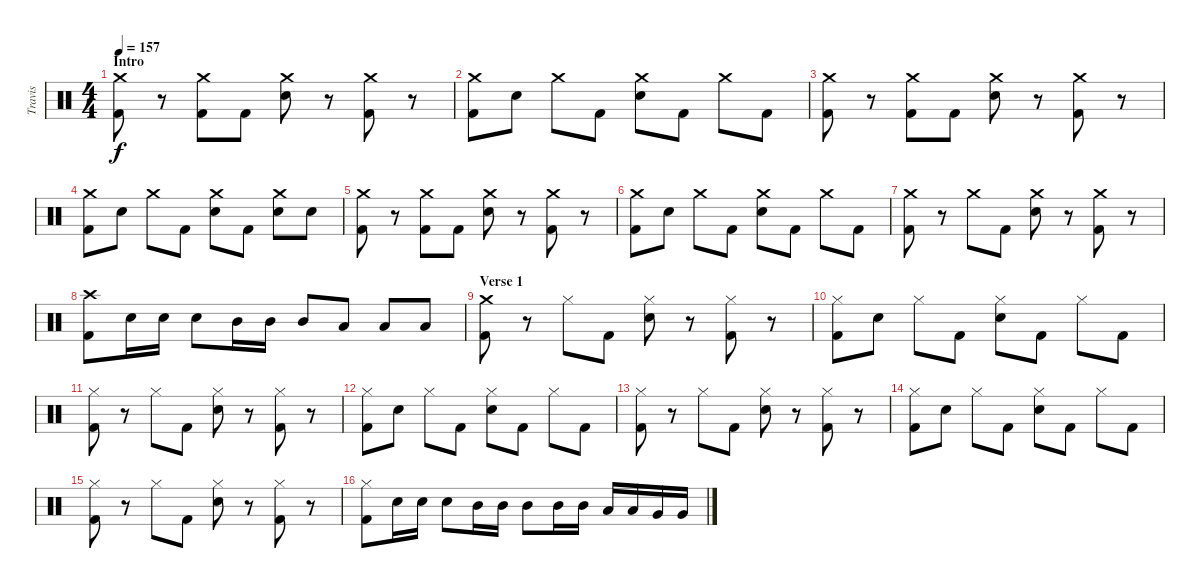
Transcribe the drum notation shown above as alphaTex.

\track ("Travis" "Travis") {instrument percussion}
\staff {score}
\articulation defaults
\ts (4 4)
\section ("" "Intro")
\tempo 157
\clef neutral
\ks c
("Crash medium (hit)" "Kick (hit) 2").8{dy f} r.8 ("Crash medium (hit)" "Kick (hit) 2").8 "Kick (hit) 2".8 ("Crash medium (hit)" "Electric Snare (hit)").8 r.8 ("Crash medium (hit)" "Kick (hit) 2").8 r.8 |
("Crash medium (hit)" "Kick (hit) 2").8 "Electric Snare (hit)".8 "Crash medium (hit)".8 "Kick (hit) 2".8 ("Crash medium (hit)" "Electric Snare (hit)").8 "Kick (hit) 2".8 "Crash medium (hit)".8 "Kick (hit) 2".8 |
("Crash medium (hit)" "Kick (hit) 2").8 r.8 ("Crash medium (hit)" "Kick (hit) 2").8 "Kick (hit) 2".8 ("Crash medium (hit)" "Electric Snare (hit)").8 r.8 ("Crash medium (hit)" "Kick (hit) 2").8 r.8 |
("Crash medium (hit)" "Kick (hit) 2").8 "Electric Snare (hit)".8 "Crash medium (hit)".8 "Kick (hit) 2".8 ("Crash medium (hit)" "Electric Snare (hit)").8 "Kick (hit) 2".8 ("Crash medium (hit)" "Electric Snare (hit)").8 "Electric Snare (hit)".8 |
("Crash medium (hit)" "Kick (hit) 2").8 r.8 ("Crash medium (hit)" "Kick (hit) 2").8 "Kick (hit) 2".8 ("Crash medium (hit)" "Electric Snare (hit)").8 r.8 ("Crash medium (hit)" "Kick (hit) 2").8 r.8 |
("Crash medium (hit)" "Kick (hit) 2").8 "Electric Snare (hit)".8 "Crash medium (hit)".8 "Kick (hit) 2".8 ("Crash medium (hit)" "Electric Snare (hit)").8 "Kick (hit) 2".8 "Crash medium (hit)".8 "Kick (hit) 2".8 |
("Crash medium (hit)" "Kick (hit) 2").8 r.8 "Crash medium (hit)".8 "Kick (hit) 2".8 ("Crash medium (hit)" "Electric Snare (hit)").8 r.8 ("Crash medium (hit)" "Kick (hit) 2").8 r.8 |
("Crash high (hit)" "Kick (hit) 2").8 "Electric Snare (hit)".16 "Electric Snare (hit)".16 "Electric Snare (hit)".8 "Mid Tom (hit)".16 "Mid Tom (hit)".16 "Mid Tom (hit)".8 "Low Tom (hit)".8 "Low Tom (hit)".8 "Low Tom (hit)".8 |
\section ("" "Verse 1")
("Crash medium (hit)" "Kick (hit) 2").8 r.8 "Hi-Hat (closed)".8 "Kick (hit) 2".8 ("Hi-Hat (closed)" "Electric Snare (hit)").8 r.8 ("Hi-Hat (closed)" "Kick (hit) 2").8 r.8 |
("Hi-Hat (closed)" "Kick (hit) 2").8 "Electric Snare (hit)".8 "Hi-Hat (closed)".8 "Kick (hit) 2".8 ("Hi-Hat (closed)" "Electric Snare (hit)").8 "Kick (hit) 2".8 "Hi-Hat (closed)".8 "Kick (hit) 2".8 |
("Hi-Hat (closed)" "Kick (hit) 2").8 r.8 "Hi-Hat (closed)".8 "Kick (hit) 2".8 ("Hi-Hat (closed)" "Electric Snare (hit)").8 r.8 ("Hi-Hat (closed)" "Kick (hit) 2").8 r.8 |
("Hi-Hat (closed)" "Kick (hit) 2").8 "Electric Snare (hit)".8 "Hi-Hat (closed)".8 "Kick (hit) 2".8 ("Hi-Hat (closed)" "Electric Snare (hit)").8 "Kick (hit) 2".8 "Hi-Hat (closed)".8 "Kick (hit) 2".8 |
("Hi-Hat (closed)" "Kick (hit) 2").8 r.8 "Hi-Hat (closed)".8 "Kick (hit) 2".8 ("Hi-Hat (closed)" "Electric Snare (hit)").8 r.8 ("Hi-Hat (closed)" "Kick (hit) 2").8 r.8 |
("Hi-Hat (closed)" "Kick (hit) 2").8 "Electric Snare (hit)".8 "Hi-Hat (closed)".8 "Kick (hit) 2".8 ("Hi-Hat (closed)" "Electric Snare (hit)").8 "Kick (hit) 2".8 "Hi-Hat (closed)".8 "Kick (hit) 2".8 |
("Hi-Hat (closed)" "Kick (hit) 2").8 r.8 "Hi-Hat (closed)".8 "Kick (hit) 2".8 ("Hi-Hat (closed)" "Electric Snare (hit)").8 r.8 ("Hi-Hat (closed)" "Kick (hit) 2").8 r.8 |
("Hi-Hat (closed)" "Kick (hit) 2").8 "Electric Snare (hit)".16 "Electric Snare (hit)".16 "Electric Snare (hit)".8 "Mid Tom (hit)".16 "Mid Tom (hit)".16 "Mid Tom (hit)".8 "Mid Tom (hit)".16 "Mid Tom (hit)".16 "Low Tom (hit)".16 "Low Tom (hit)".16 "Very Low Tom (hit)".16 "Very Low Tom (hit)".16
